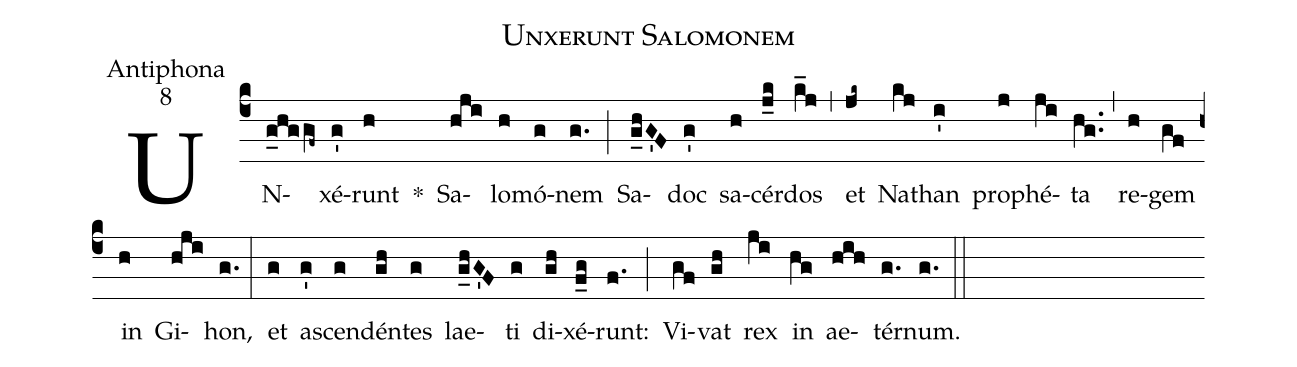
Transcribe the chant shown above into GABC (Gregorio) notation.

name:Unxerunt Salomonem;
office-part:Antiphona;
mode:8;
%%
(c4) UN(g_hggf~)xé(g')runt(h) *() Sa(hji)lo(h)mó(g)nem(g.) (;) Sa(g_hG'F)doc(g') sa(h)cér(j_k)dos(k_j) (,) et(jk~) Na(kj)than(i') pro(j)phé(ji)ta(hg..) (,) re(h)gem(gf) in(h) Gi(hji)hon,(g.) (:) et(g) a(g')scen(g)dén(gh)tes(g) lae(g_hG'F)ti(g) di(gh)xé(f_g)runt:(f.) (;) Vi(gf)vat(gh) rex(ji) in(hg) ae(hih)tér(g.)num.(g.) (::)
